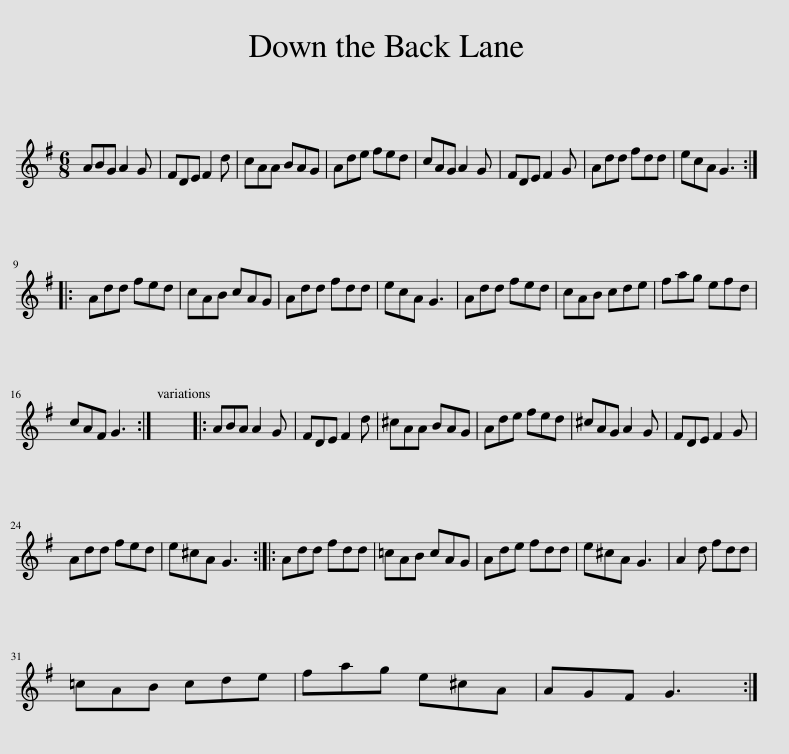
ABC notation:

X:1
L:1/8
M:6/8
I:linebreak $
K:G
V:1 treble
V:1
 ABG A2 G | FDE F2 d | cAA BAG | Ade fed | cAG A2 G | %5
 FDE F2 G | Add fdd | ecA G3 ::$ Add fed | cAB cAG | %10
 Add fdd | ecA G3 | Add fed | cAB cde | fag efd |$ %15
 cAF G3 :| x6 |: ABA A2 G | FDE F2 d | ^cAA BAG | %20
 Ade fed | ^cAG A2 G | FDE F2 G |$ Add fed | e^cA G3 :: %25
 Add fdd | =cAB cAG | Ade fdd | e^cA G3 | A2 d fdd |$ %30
 =cAB cde | fag e^cA | AGF G3 :| %33
